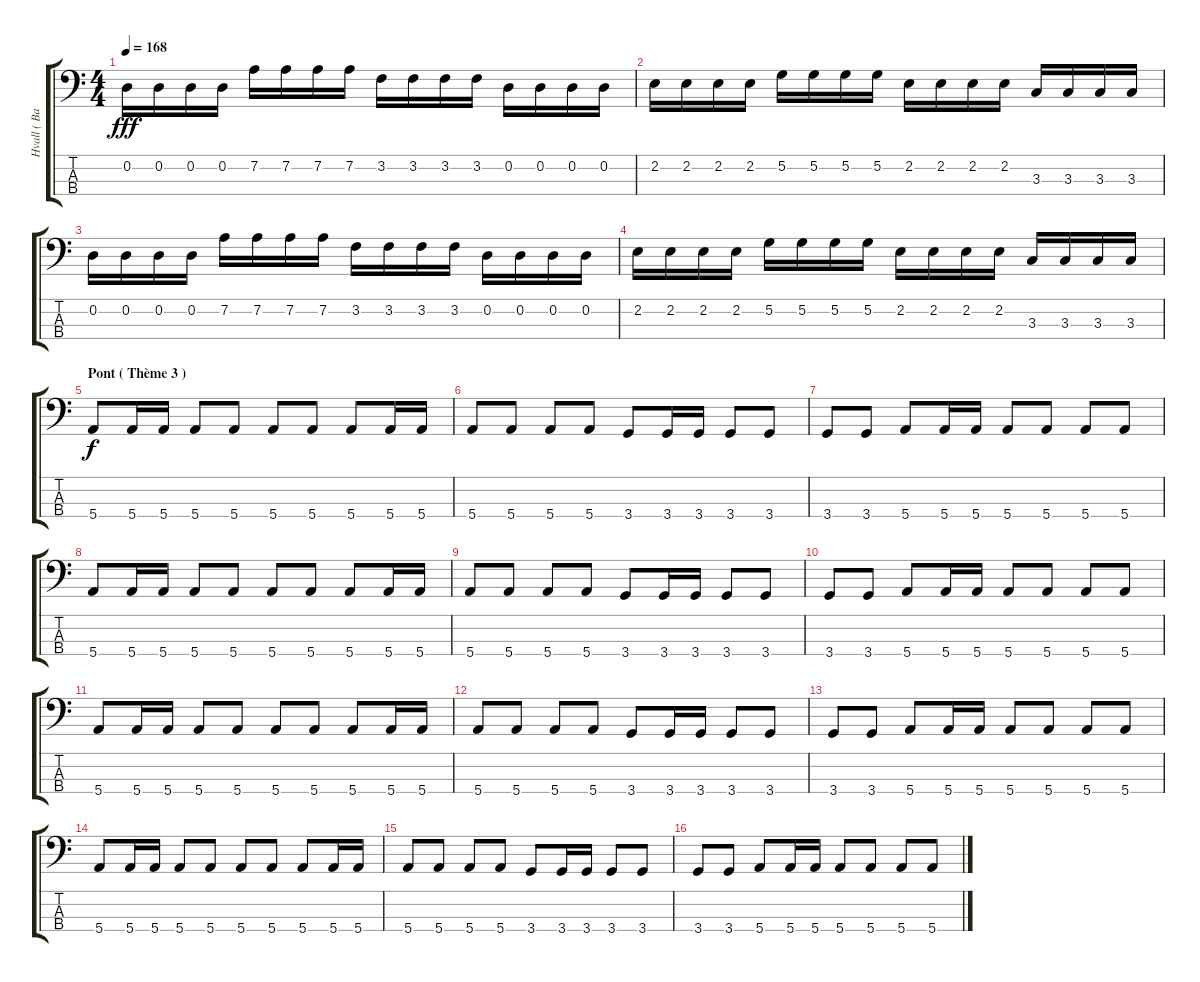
\track ("Hvall ( Basse )" "Hvall ( Ba") {instrument electricbassfinger}
\staff {score tabs}
\tuning (G2 D2 A1 E1) {hide}
\ts (4 4)
\tempo 168
\clef f4
\ks c
0.2.16{dy fff} 0.2.16 0.2.16 0.2.16 7.2.16 7.2.16 7.2.16 7.2.16 3.2.16 3.2.16 3.2.16 3.2.16 0.2.16 0.2.16 0.2.16 0.2.16 |
2.2.16 2.2.16 2.2.16 2.2.16 5.2.16 5.2.16 5.2.16 5.2.16 2.2.16 2.2.16 2.2.16 2.2.16 3.3.16 3.3.16 3.3.16 3.3.16 |
0.2.16 0.2.16 0.2.16 0.2.16 7.2.16 7.2.16 7.2.16 7.2.16 3.2.16 3.2.16 3.2.16 3.2.16 0.2.16 0.2.16 0.2.16 0.2.16 |
2.2.16 2.2.16 2.2.16 2.2.16 5.2.16 5.2.16 5.2.16 5.2.16 2.2.16 2.2.16 2.2.16 2.2.16 3.3.16 3.3.16 3.3.16 3.3.16 |
\section ("" "Pont ( Thème 3 )")
5.4.8{dy f} 5.4.16 5.4.16 5.4.8 5.4.8 5.4.8 5.4.8 5.4.8 5.4.16 5.4.16 |
5.4.8 5.4.8 5.4.8 5.4.8 3.4.8 3.4.16 3.4.16 3.4.8 3.4.8 |
3.4.8 3.4.8 5.4.8 5.4.16 5.4.16 5.4.8 5.4.8 5.4.8 5.4.8 |
5.4.8 5.4.16 5.4.16 5.4.8 5.4.8 5.4.8 5.4.8 5.4.8 5.4.16 5.4.16 |
5.4.8 5.4.8 5.4.8 5.4.8 3.4.8 3.4.16 3.4.16 3.4.8 3.4.8 |
3.4.8 3.4.8 5.4.8 5.4.16 5.4.16 5.4.8 5.4.8 5.4.8 5.4.8 |
5.4.8 5.4.16 5.4.16 5.4.8 5.4.8 5.4.8 5.4.8 5.4.8 5.4.16 5.4.16 |
5.4.8 5.4.8 5.4.8 5.4.8 3.4.8 3.4.16 3.4.16 3.4.8 3.4.8 |
3.4.8 3.4.8 5.4.8 5.4.16 5.4.16 5.4.8 5.4.8 5.4.8 5.4.8 |
5.4.8 5.4.16 5.4.16 5.4.8 5.4.8 5.4.8 5.4.8 5.4.8 5.4.16 5.4.16 |
5.4.8 5.4.8 5.4.8 5.4.8 3.4.8 3.4.16 3.4.16 3.4.8 3.4.8 |
3.4.8 3.4.8 5.4.8 5.4.16 5.4.16 5.4.8 5.4.8 5.4.8 5.4.8
